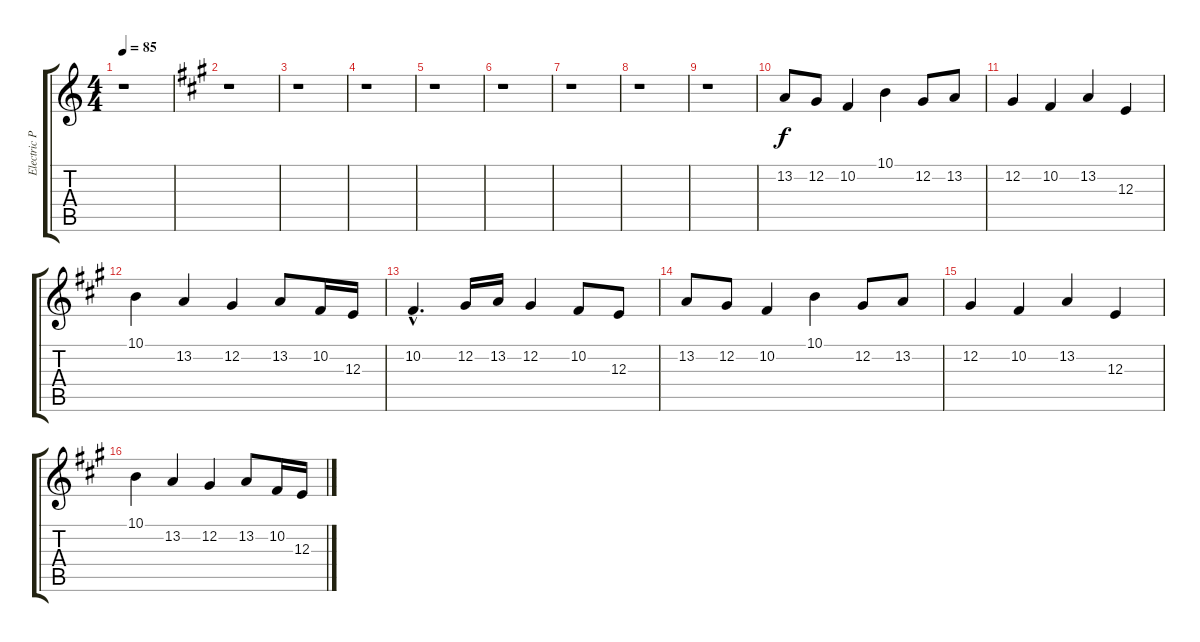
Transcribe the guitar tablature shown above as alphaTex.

\track ("Electric Piano I - Right Hand" "Electric P") {instrument electricgrandpiano}
\staff {score tabs}
\tuning (Db4 Ab3 E3 B2 Gb2 Db2) {hide}
\ts (4 4)
\tempo 85
\clef g2
\ks c
r.1{dy f instrument electricgrandpiano} |
\ks f#minor
r.1 |
r.1 |
r.1 |
r.1 |
r.1 |
r.1 |
r.1 |
r.1 |
13.2.8 12.2.8 10.2.4 10.1.4 12.2.8 13.2.8 |
12.2.4 10.2.4 13.2.4 12.3.4 |
10.1.4 13.2.4 12.2.4 13.2.8 10.2.16 12.3.16 |
10.2{hac}.4{d} 12.2.16 13.2.16 12.2.4 10.2.8 12.3.8 |
13.2.8 12.2.8 10.2.4 10.1.4 12.2.8 13.2.8 |
12.2.4 10.2.4 13.2.4 12.3.4 |
10.1.4 13.2.4 12.2.4 13.2.8 10.2.16 12.3.16
